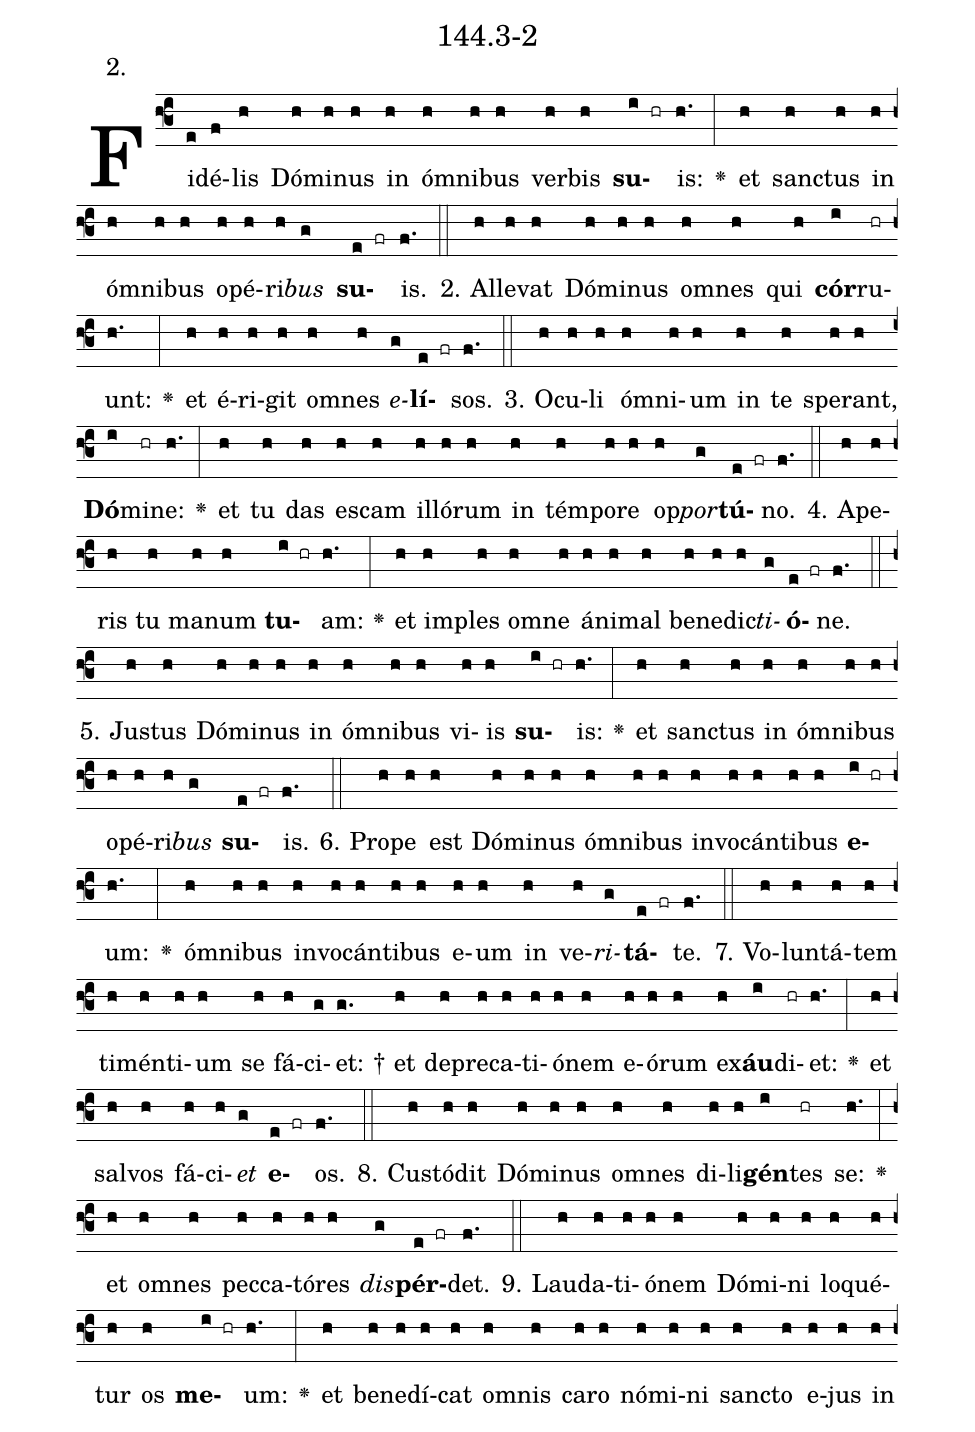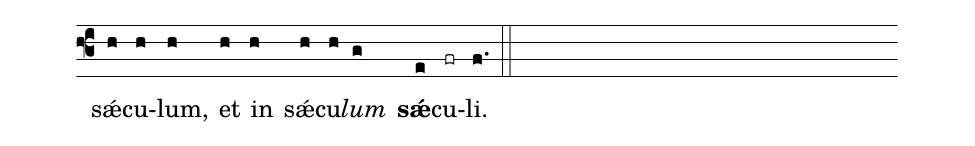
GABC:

name: 144.3-2;
annotation: 2.;
%%
(f3)Fi(e)dé(f)lis(h) Dó(h)mi(h)nus(h) in(h) óm(h)ni(h)bus(h) ver(h)bis(h) <b>su</b>(i hr)is:(h.) <v>\greheightstar</v>(:) et(h) sanc(h)tus(h) in(h) óm(h)ni(h)bus(h) o(h)pé(h)ri(h)<i>bus</i>(g) <b>su</b>(e fr)is.(f.) (::)
2. Al(h)le(h)vat(h) Dó(h)mi(h)nus(h) om(h)nes(h) qui(h) <b>cór</b>(i)ru(hr)unt:(h.) <v>\greheightstar</v>(:) et(h) é(h)ri(h)git(h) om(h)nes(h) <i>e</i>(g)<b>lí</b>(e fr)sos.(f.) (::)
3. O(h)cu(h)li(h) óm(h)ni(h)um(h) in(h) te(h) spe(h)rant,(h) <b>Dó</b>(i)mi(hr)ne:(h.) <v>\greheightstar</v>(:) et(h) tu(h) das(h) es(h)cam(h) il(h)ló(h)rum(h) in(h) tém(h)po(h)re(h) op(h)<i>por</i>(g)<b>tú</b>(e fr)no.(f.) (::)
4. A(h)pe(h)ris(h) tu(h) ma(h)num(h) <b>tu</b>(i hr)am:(h.) <v>\greheightstar</v>(:) et(h) im(h)ples(h) om(h)ne(h) á(h)ni(h)mal(h) be(h)ne(h)dic(h)<i>ti</i>(g)<b>ó</b>(e fr)ne.(f.) (::)
5. Jus(h)tus(h) Dó(h)mi(h)nus(h) in(h) óm(h)ni(h)bus(h) vi(h)is(h) <b>su</b>(i hr)is:(h.) <v>\greheightstar</v>(:) et(h) sanc(h)tus(h) in(h) óm(h)ni(h)bus(h) o(h)pé(h)ri(h)<i>bus</i>(g) <b>su</b>(e fr)is.(f.) (::)
6. Pro(h)pe(h) est(h) Dó(h)mi(h)nus(h) óm(h)ni(h)bus(h) in(h)vo(h)cán(h)ti(h)bus(h) <b>e</b>(i hr)um:(h.) <v>\greheightstar</v>(:) óm(h)ni(h)bus(h) in(h)vo(h)cán(h)ti(h)bus(h) e(h)um(h) in(h) ve(h)<i>ri</i>(g)<b>tá</b>(e fr)te.(f.) (::)
7. Vo(h)lun(h)tá(h)tem(h) ti(h)mén(h)ti(h)um(h) se(h) fá(h)ci(g)et: †(g.) et(h) de(h)pre(h)ca(h)ti(h)ó(h)nem(h) e(h)ó(h)rum(h) ex(h)<b>áu</b>(i)di(hr)et:(h.) <v>\greheightstar</v>(:) et(h) sal(h)vos(h) fá(h)ci(h)<i>et</i>(g) <b>e</b>(e fr)os.(f.) (::)
8. Cus(h)tó(h)dit(h) Dó(h)mi(h)nus(h) om(h)nes(h) di(h)li(h)<b>gén</b>(i)tes(hr) se:(h.) <v>\greheightstar</v>(:) et(h) om(h)nes(h) pec(h)ca(h)tó(h)res(h) <i>dis</i>(g)<b>pér</b>(e fr)det.(f.) (::)
9. Lau(h)da(h)ti(h)ó(h)nem(h) Dó(h)mi(h)ni(h) lo(h)qué(h)tur(h) os(h) <b>me</b>(i hr)um:(h.) <v>\greheightstar</v>(:) et(h) be(h)ne(h)dí(h)cat(h) om(h)nis(h) ca(h)ro(h) nó(h)mi(h)ni(h) sanc(h)to(h) e(h)jus(h) in(h) sǽ(h)cu(h)lum,(h) et(h) in(h) sǽ(h)cu(h)<i>lum</i>(g) <b>sǽ</b>(e)cu(fr)li.(f.) (::)
